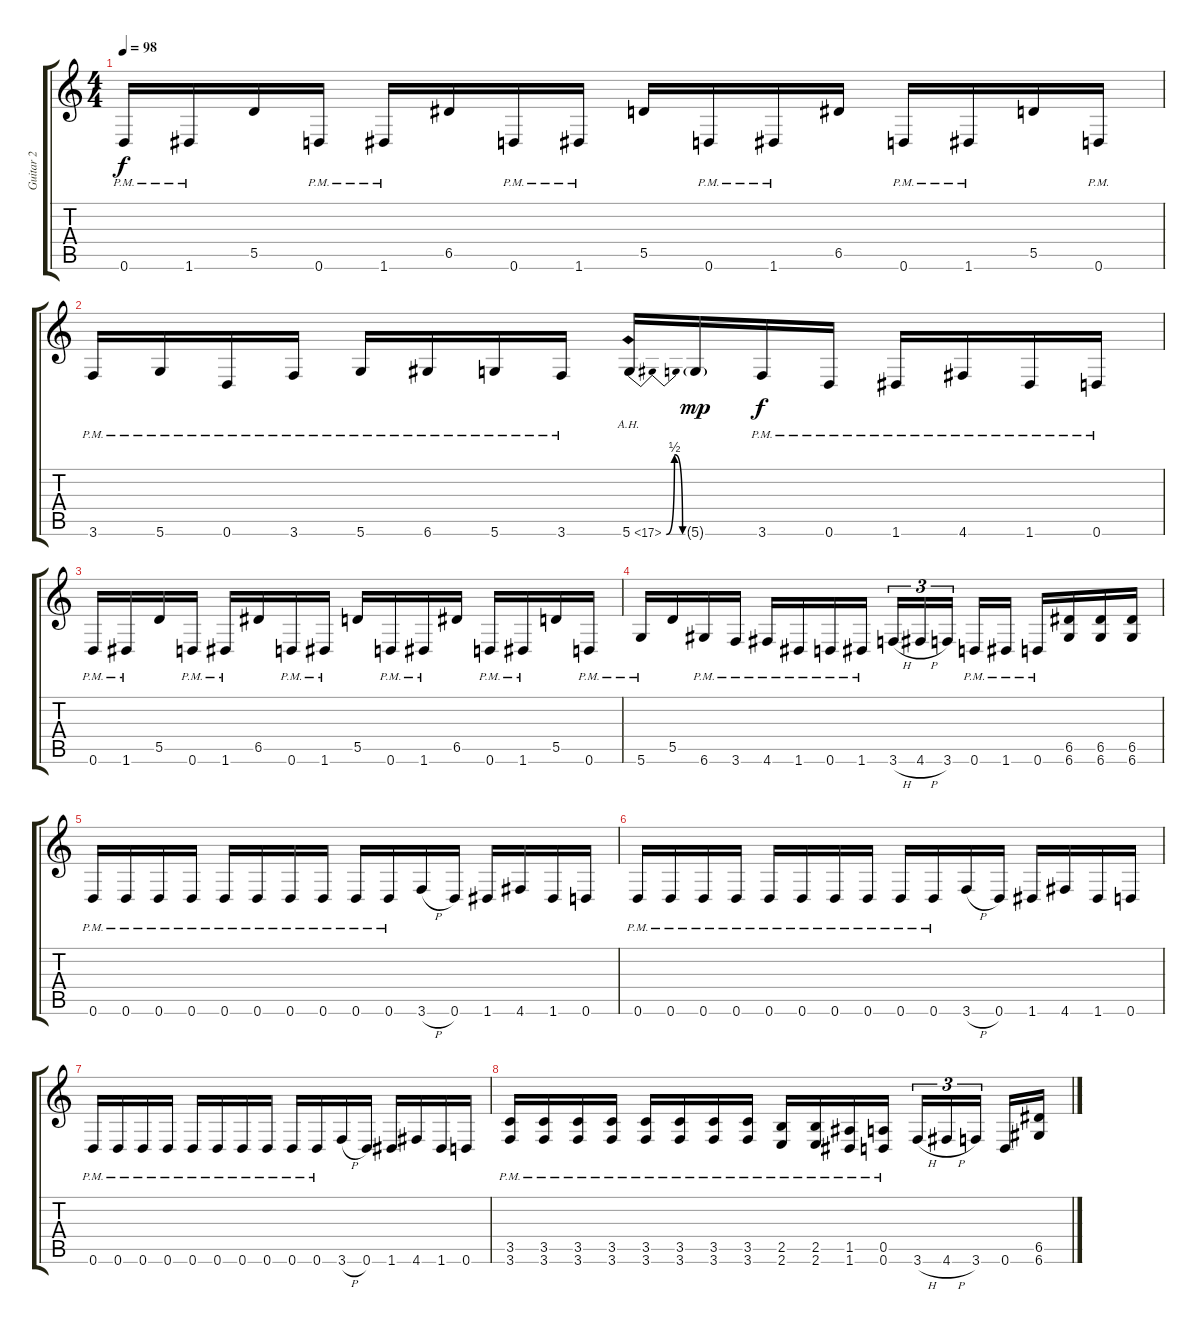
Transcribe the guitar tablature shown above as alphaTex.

\track ("Guitar 2" "Guitar 2") {instrument distortionguitar}
\staff {score tabs}
\tuning (E4 B3 G3 D3 A2 D2) {hide}
\ts (4 4)
\tempo 98
\clef g2
\ks c
0.6{pm}.16{dy f} 1.6{pm}.16 5.5.16 0.6{pm}.16 1.6{pm}.16 6.5.16 0.6{pm}.16 1.6{pm}.16 5.5.16 0.6{pm}.16 1.6{pm}.16 6.5.16 0.6{pm}.16 1.6{pm}.16 5.5.16 0.6{pm}.16 |
3.6{pm}.16 5.6{pm}.16 0.6{pm}.16 3.6{pm}.16 5.6{pm}.16 6.6{pm}.16 5.6{pm}.16 3.6{pm}.16 5.6{be (bendrelease 0 0 15 2 15 2 60 0) ah 12}.16 5.6{g}.16{dy mp} 3.6{pm}.16{dy f} 0.6{pm}.16 1.6{pm}.16 4.6{pm}.16 1.6{pm}.16 0.6{pm}.16 |
0.6{pm}.16 1.6{pm}.16 5.5.16 0.6{pm}.16 1.6{pm}.16 6.5.16 0.6{pm}.16 1.6{pm}.16 5.5.16 0.6{pm}.16 1.6{pm}.16 6.5.16 0.6{pm}.16 1.6{pm}.16 5.5.16 0.6{pm}.16 |
5.6{pm}.16 5.5.16 6.6{pm}.16 3.6{pm}.16 4.6{pm}.16 1.6{pm}.16 0.6{pm}.16 1.6{pm}.16 3.6{h}.16{tu (3 2)} 4.6{h}.16{tu (3 2)} 3.6.16{tu (3 2) beam splitsecondary} 0.6{pm}.16 1.6{pm}.16 0.6{pm}.16 (6.5 6.6).16 (6.5 6.6).16 (6.5 6.6).16 |
0.6{pm}.16 0.6{pm}.16 0.6{pm}.16 0.6{pm}.16 0.6{pm}.16 0.6{pm}.16 0.6{pm}.16 0.6{pm}.16 0.6{pm}.16 0.6{pm}.16 3.6{h}.16 0.6.16 1.6.16 4.6.16 1.6.16 0.6.16 |
0.6{pm}.16 0.6{pm}.16 0.6{pm}.16 0.6{pm}.16 0.6{pm}.16 0.6{pm}.16 0.6{pm}.16 0.6{pm}.16 0.6{pm}.16 0.6{pm}.16 3.6{h}.16 0.6.16 1.6.16 4.6.16 1.6.16 0.6.16 |
0.6{pm}.16 0.6{pm}.16 0.6{pm}.16 0.6{pm}.16 0.6{pm}.16 0.6{pm}.16 0.6{pm}.16 0.6{pm}.16 0.6{pm}.16 0.6{pm}.16 3.6{h}.16 0.6.16 1.6.16 4.6.16 1.6.16 0.6.16 |
(3.5{pm} 3.6{pm}).16 (3.5{pm} 3.6{pm}).16 (3.5{pm} 3.6{pm}).16 (3.5{pm} 3.6{pm}).16 (3.5{pm} 3.6{pm}).16 (3.5{pm} 3.6{pm}).16 (3.5{pm} 3.6{pm}).16 (3.5{pm} 3.6{pm}).16 (2.5{pm} 2.6{pm}).16 (2.5{pm} 2.6{pm}).16 (1.5{pm} 1.6{pm}).16 (0.5{pm} 0.6{pm}).16 3.6{h}.16{tu (3 2)} 4.6{h}.16{tu (3 2)} 3.6.16{tu (3 2) beam splitsecondary} 0.6.16 (6.5 6.6).16
